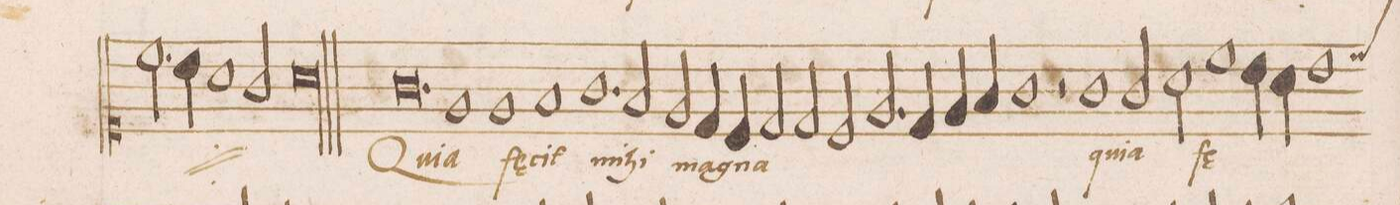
**kern	**text
*I"DISCANTVS	*
*clefC1	*
*k[]	*
*met(C|)	*
*M2/1	*
2.cc\	-lu-
4b\	-ta-
1a	-ri
=37	=37
2g/	me-
0.a	-o
*	*Xij
=38	=38
=39||	=39||
*M2/1	*
*met(C|)	*
0.g	Qui-
=40	=40
1e	-a
=41	=41
1e	fe-
1f	-cit
=42	=42
1.g	mi-
2f/	-hi
=43	=43
2e/	ma-
4d/	.
4c/	-gna
2d/	.
2d/	.
=44	=44
2c/	.
2.e/	.
4d/	.
4e/	.
4f/	.
=45	=45
1g	.
2r	.
1g	qui-
=46	=46
2g/	-a
2a\	fe-
1cc	.
=47	=47
4b\	.
4a\	.
*custos:cc	*
1b	.
=48	=48
*-	*-
